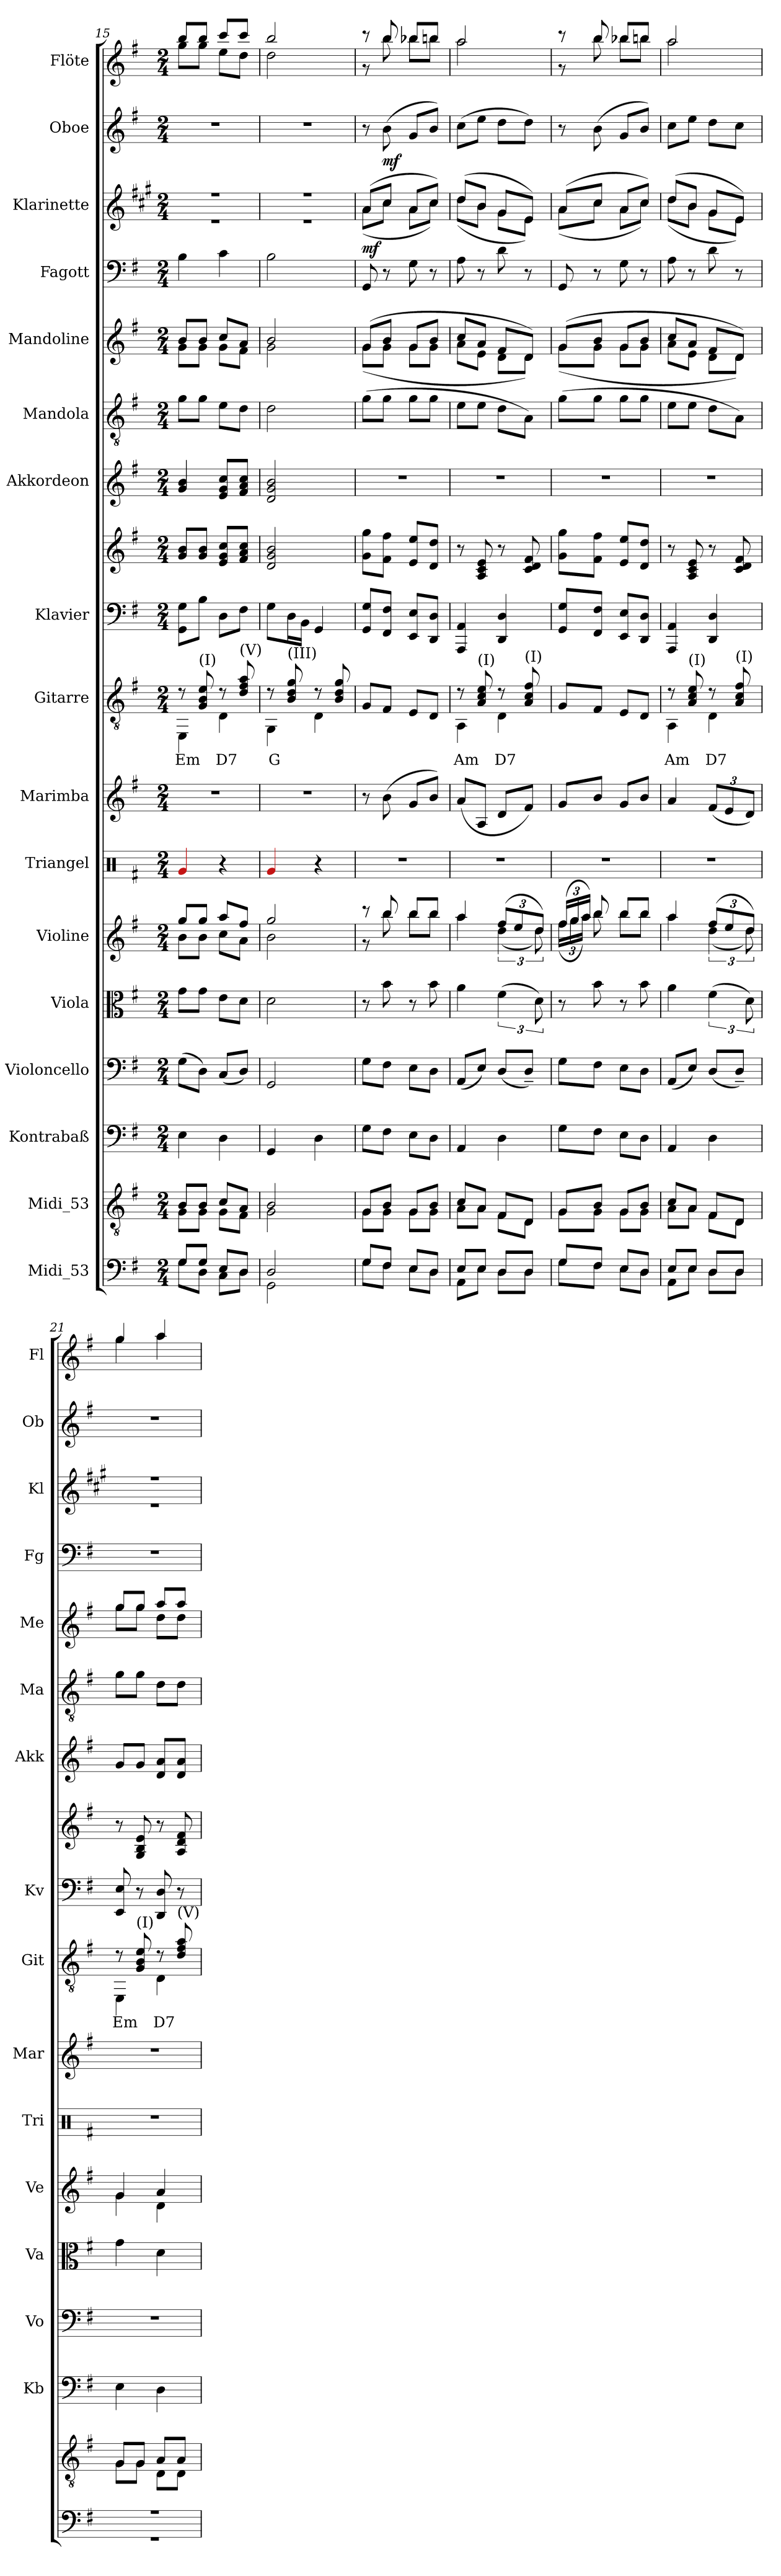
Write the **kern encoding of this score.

**kern	**kern	**kern	**kern	**kern	**kern	**kern	**kern	**kern	**text	**kern	**kern	**kern	**kern	**kern	**kern	**kern	**dynam	**kern	**dynam	**kern
*part17	*part16	*part15	*part14	*part13	*part12	*part11	*part10	*part9	*part9	*part8	*part8	*part7	*part6	*part5	*part4	*part3	*part3	*part2	*part2	*part1
*staff18	*staff17	*staff16	*staff15	*staff14	*staff13	*staff12	*staff11	*staff10	*staff10	*staff9	*staff8	*staff7	*staff6	*staff5	*staff4	*staff3	*staff3	*staff2	*staff2	*staff1
*I"Midi_53	*I"Midi_53	*I"Kontrabaß	*I"Violoncello	*I"Viola	*I"Violine	*I"Triangel	*I"Marimba	*I"Gitarre	*	*I"Klavier	*	*I"Akkordeon	*I"Mandola	*I"Mandoline	*I"Fagott	*I"Klarinette	*	*I"Oboe	*	*I"Flöte
*	*	*I'Kb	*I'Vo	*I'Va	*I'Ve	*I'Tri	*I'Mar	*I'Git	*	*I'Kv	*	*I'Akk	*I'Ma	*I'Me	*I'Fg	*I'Kl	*	*I'Ob	*	*I'Fl
*clefF4	*clefGv2	*clefF4	*clefF4	*clefC3	*clefG2	*clefX	*clefG2	*clefGv2	*	*clefF4	*clefG2	*clefG2	*clefGv2	*clefG2	*clefF4	*clefG2	*	*clefG2	*	*clefG2
*	*	*ITrd7c12	*	*	*	*	*	*	*	*	*	*	*	*	*	*ITrd1c2	*	*	*	*
*k[f#]	*k[f#]	*k[f#]	*k[f#]	*k[f#]	*k[f#]	*k[f#]	*k[f#]	*k[f#]	*	*k[f#]	*k[f#]	*k[f#]	*k[f#]	*k[f#]	*k[f#]	*k[f#]	*	*k[f#]	*	*k[f#]
*G:	*G:	*G:	*G:	*G:	*G:	*G:	*G:	*G:	*	*G:	*G:	*G:	*G:	*G:	*G:	*G:	*	*G:	*	*G:
*M2/4	*M2/4	*M2/4	*M2/4	*M2/4	*M2/4	*M2/4	*M2/4	*M2/4	*	*M2/4	*M2/4	*M2/4	*M2/4	*M2/4	*M2/4	*M2/4	*	*M2/4	*	*M2/4
=15	=15	=15	=15	=15	=15	=15	=15	=15	=15	=15	=15	=15	=15	=15	=15	=15	=15	=15	=15	=15
*^	*^	*	*	*	*^	*	*	*^	*	*	*	*	*	*^	*	*^	*	*	*	*^
8G/L	8G\L	8B/L	8G\L	4EE\	(>8G\L	8g\L	8gg/L	8b\L	4g/	2r	8r	4EE\	Em	8GG\ 8G\L	8g/ 8b/L	4g/ 4b/	8g\L	8b/L	8g\L	4B\	2r	2r	.	2r	.	8bb/L	8gg\L
!	!	!	!	!	!	!	!	!	!	!	!LO:TX:a:t=(I)	!	!	!	!	!	!	!	!	!	!	!	!	!	!	!	!
8G/J	8D\J	8B/J	8G\J	.	8D\J)	8g\J	8gg/J	8b\J	.	.	8G/ 8B/ 8e/	.	.	8B\J	8g/ 8b/J	.	8g\J	8b/J	8g\J	.	.	.	.	.	.	8bb/J	8gg\J
8E/L	8C\L	8c/L	8G\L	4DD\	(8C/L	8e\L	8aa/L	8cc\L	4r	.	8r	4D\	D7	8D\L	8e/ 8g/ 8cc/L	8e/ 8g/ 8cc/L	8e\L	8cc/L	8g\L	4c\	.	.	.	.	.	8ccc/L	8ee\L
!	!	!	!	!	!	!	!	!	!	!	!LO:TX:a:t=(V)	!	!	!	!	!	!	!	!	!	!	!	!	!	!	!	!
8D/J	8D\J	8A/J	8F#\J	.	8D/J)	8d\J	8ff#/J	8a\J	.	.	8d/ 8f#/ 8a/	.	.	8F#\J	8f#/ 8a/ 8cc/J	8f#/ 8a/ 8cc/J	8d\J	8a/J	8f#\J	.	.	.	.	.	.	8ccc/J	8dd\J
=16	=16	=16	=16	=16	=16	=16	=16	=16	=16	=16	=16	=16	=16	=16	=16	=16	=16	=16	=16	=16	=16	=16	=16	=16	=16	=16	=16
2D/	2GG\	2B/	2G\	4GGG/	2GG/	2d\	2gg/	2b\	4g/	2r	8r	4GG\	G	8G\L	2d/ 2g/ 2b/	2d/ 2g/ 2b/	2d\	2b/	2g\	2B\	2r	2r	.	2r	.	2bb/	2dd\
!	!	!	!	!	!	!	!	!	!	!	!LO:TX:a:t=(III)	!	!	!	!	!	!	!	!	!	!	!	!	!	!	!	!
.	.	.	.	.	.	.	.	.	.	.	8B/ 8d/ 8g/	.	.	16D\L	.	.	.	.	.	.	.	.	.	.	.	.	.
.	.	.	.	.	.	.	.	.	.	.	.	.	.	16BB\JJ	.	.	.	.	.	.	.	.	.	.	.	.	.
.	.	.	.	4DD\	.	.	.	.	4r	.	8r	4D\	.	4GG/	.	.	.	.	.	.	.	.	.	.	.	.	.
.	.	.	.	.	.	.	.	.	.	.	8B/ 8d/ 8g/	.	.	.	.	.	.	.	.	.	.	.	.	.	.	.	.
!!LO:PB:g=z	!!
=17	=17	=17	=17	=17	=17	=17	=17	=17	=17	=17	=17	=17	=17	=17	=17	=17	=17	=17	=17	=17	=17	=17	=17	=17	=17	=17	=17
*MM90	*	*MM90	*	*MM90	*MM90	*MM90	*MM90	*	*MM90	*MM90	*MM90	*	*	*	*MM90	*MM90	*MM90	*MM90	*	*MM90	*MM90	*	*	*MM90	*	*MM90	*
!	!	!	!	!	!	!	!	!	!	!	!	!	!	!	!	!	!	!	!	!	!	!	!LO:DY:b	!	!	!	!
8G/L	8G\L	8G/L	8G\L	8GG\L	8G\L	8r	8r	8r	2r	8r	8G/L	2ryy	.	8GG/ 8G/L	8g\ 8gg\L	2r	(>8g\L	(>8g/L	(8g\L	8GG/	(>8g/L	(8g\L	mf	8r	.	8r	8r
!	!	!	!	!	!	!	!	!	!	!	!	!	!	!	!	!	!	!	!	!	!	!	!	!	!LO:DY:b	!	!
8F#/J	8F#\J	8B/J	8G\J	8FF#\J	8F#\J	8b\	8bb/	8bb\	.	(8b\	8F#/J	.	.	8FF#/ 8F#/J	8f#\ 8ff#\J	.	8g\J	8b/J	8g\J	8r	8b/J	8b\J	.	(8b\	mf	8bb/	8bb\
8E/L	8E\L	8G/L	8G\L	8EE\L	8E\L	8r	8bb/L	8bb\L	.	8g/L	8E/L	.	.	8EE/ 8E/L	8e/ 8ee/L	.	8g\L	8g/L	8g\L	8G\	8g/L	8g\L	.	8g/L	.	8bb-X/L	8bb-\L
8D/J	8D\J	8B/J	8G\J	8DD\J	8D\J	8b\	8bb/J	8bb\J	.	8b/J)	8D/J	.	.	8DD/ 8D/J	8d/ 8dd/J	.	8g\J	8b/J	8g\J	8r	8b/J)	8b\J)	.	8b/J)	.	8bbn/J	8bb\J
=18	=18	=18	=18	=18	=18	=18	=18	=18	=18	=18	=18	=18	=18	=18	=18	=18	=18	=18	=18	=18	=18	=18	=18	=18	=18	=18	=18
8E/L	8AA\L	8c/L	8A\L	4AAA/	(8AA/L	4a\	4aa/	4aa\	2r	(8a/L	8r	4AA\	Am	4AAA/ 4AA/	8r	2r	8e\L	8cc/L	8a\L	8A\	(>8cc/L	(8cc\L	.	(>8cc\L	.	2aa/	2aa\
!	!	!	!	!	!	!	!	!	!	!	!LO:TX:a:t=(I)	!	!	!	!	!	!	!	!	!	!	!	!	!	!	!	!
8E/J	8E\J	8A/J	8A\J	.	8E/J)	.	.	.	.	8A/J	8A/ 8c/ 8e/	.	.	.	8A/ 8c/ 8e/	.	8e\J	8a/J	8e\J	8r	8a/J	8a\J	.	8ee\J	.	.	.
*	*	*	*	*	*	*	*Xbrackettup	*brackettup	*	*	*	*	*	*	*	*	*	*	*	*	*	*	*	*	*	*	*
8D/L	8D\L	8F#/L	8F#\L	4DD\	(>8D/L	(>6f#\	(>12ff#/L	(6dd\	.	8d/L	8r	4D\	D7	4DD/ 4D/	8r	.	8d\L	8f#/L	8d\L	8d\	8f#/L	8f#\L	.	8dd\L	.	.	.
.	.	.	.	.	.	.	12ee/	.	.	.	.	.	.	.	.	.	.	.	.	.	.	.	.	.	.	.	.
!	!	!	!	!	!	!	!	!	!	!	!LO:TX:a:t=(I)	!	!	!	!	!	!	!	!	!	!	!	!	!	!	!	!
8D/J	8D\J	8D/J	8D\J	.	8D~/J)	.	.	.	.	8f#/J)	8A/ 8c/ 8f#/	.	.	.	8c/ 8d/ 8f#/	.	8A\J)	8d/J)	8d\J)	8r	8d/J)	8d\J)	.	8dd\J)	.	.	.
.	.	.	.	.	.	12d\)	12dd/J)	12dd\)	.	.	.	.	.	.	.	.	.	.	.	.	.	.	.	.	.	.	.
=19	=19	=19	=19	=19	=19	=19	=19	=19	=19	=19	=19	=19	=19	=19	=19	=19	=19	=19	=19	=19	=19	=19	=19	=19	=19	=19	=19
*	*	*	*	*	*	*	*Xbrackettup	*	*	*	*	*	*	*	*	*	*	*	*	*	*	*	*	*	*	*	*
8G/L	8G\L	8G/L	8G\L	8GG\L	8G\L	8r	(>24ff#/LL	(24ff#\LL	2r	8g/L	8G/L	2ryy	.	8GG/ 8G/L	8g\ 8gg\L	2r	(>8g\L	(>8g/L	(8g\L	8GG/	(>8g/L	(8g\L	.	8r	.	8r	8r
.	.	.	.	.	.	.	24gg/	24gg\	.	.	.	.	.	.	.	.	.	.	.	.	.	.	.	.	.	.	.
.	.	.	.	.	.	.	24aa/JJ)	24aa\JJ)	.	.	.	.	.	.	.	.	.	.	.	.	.	.	.	.	.	.	.
8F#/J	8F#\J	8B/J	8G\J	8FF#\J	8F#\J	8b\	8bb/	8bb\	.	8b/J	8F#/J	.	.	8FF#/ 8F#/J	8f#\ 8ff#\J	.	8g\J	8b/J	8g\J	8r	8b/J	8b\J	.	(8b\	.	8bb/	8bb\
8E/L	8E\L	8G/L	8G\L	8EE\L	8E\L	8r	8bb/L	8bb\L	.	8g/L	8E/L	.	.	8EE/ 8E/L	8e/ 8ee/L	.	8g\L	8g/L	8g\L	8G\	8g/L	8g\L	.	8g/L	.	8bb-X/L	8bb-\L
8D/J	8D\J	8B/J	8G\J	8DD\J	8D\J	8b\	8bb/J	8bb\J	.	8b/J	8D/J	.	.	8DD/ 8D/J	8d/ 8dd/J	.	8g\J	8b/J	8g\J	8r	8b/J)	8b\J)	.	8b/J)	.	8bbn/J	8bb\J
=20	=20	=20	=20	=20	=20	=20	=20	=20	=20	=20	=20	=20	=20	=20	=20	=20	=20	=20	=20	=20	=20	=20	=20	=20	=20	=20	=20
8E/L	8AA\L	8c/L	8A\L	4AAA/	(8AA/L	4a\	4aa/	4aa\	2r	4a/	8r	4AA\	Am	4AAA/ 4AA/	8r	2r	8e\L	8cc/L	8a\L	8A\	(>8cc/L	(8cc\L	.	8cc\L	.	2aa/	2aa\
!	!	!	!	!	!	!	!	!	!	!	!LO:TX:a:t=(I)	!	!	!	!	!	!	!	!	!	!	!	!	!	!	!	!
8E/J	8E\J	8A/J	8A\J	.	8E/J)	.	.	.	.	.	8A/ 8c/ 8e/	.	.	.	8A/ 8c/ 8e/	.	8e\J	8a/J	8e\J	8r	8a/J	8a\J	.	8ee\J	.	.	.
*	*	*	*	*	*	*	*	*brackettup	*	*Xbrackettup	*	*	*	*	*	*	*	*	*	*	*	*	*	*	*	*	*
8D/L	8D\L	8F#/L	8F#\L	4DD\	(>8D/L	(>6f#\	(>12ff#/L	(6dd\	.	(12f#/L	8r	4D\	D7	4DD/ 4D/	8r	.	8d\L	8f#/L	8d\L	8d\	8f#/L	8f#\L	.	8dd\L	.	.	.
.	.	.	.	.	.	.	12ee/	.	.	12e/	.	.	.	.	.	.	.	.	.	.	.	.	.	.	.	.	.
!	!	!	!	!	!	!	!	!	!	!	!LO:TX:a:t=(I)	!	!	!	!	!	!	!	!	!	!	!	!	!	!	!	!
8D/J	8D\J	8D/J	8D\J	.	8D~/J)	.	.	.	.	.	8A/ 8c/ 8f#/	.	.	.	8c/ 8d/ 8f#/	.	8A\J)	8d/J)	8d\J)	8r	8d/J)	8d\J)	.	8cc\J	.	.	.
.	.	.	.	.	.	12d\)	12dd/J)	12dd\)	.	12d/J)	.	.	.	.	.	.	.	.	.	.	.	.	.	.	.	.	.
=21	=21	=21	=21	=21	=21	=21	=21	=21	=21	=21	=21	=21	=21	=21	=21	=21	=21	=21	=21	=21	=21	=21	=21	=21	=21	=21	=21
2r	2r	8G/L	8G\L	4EE\	2r	4g\	4g/	4g\	2r	2r	8r	4EE\	Em	8EE/ 8E/	8r	8g/L	8g\L	8gg/L	8gg\L	2r	2r	2r	.	2r	.	4gg/	4gg\
!	!	!	!	!	!	!	!	!	!	!	!LO:TX:a:t=(I)	!	!	!	!	!	!	!	!	!	!	!	!	!	!	!	!
.	.	8G/J	8G\J	.	.	.	.	.	.	.	8G/ 8B/ 8e/	.	.	8r	8G/ 8B/ 8e/	8g/J	8g\J	8gg/J	8gg\J	.	.	.	.	.	.	.	.
.	.	8A/L	8D\L	4DD\	.	4d\	4a/	4d\	.	.	8r	4D\	D7	8DD/ 8D/	8r	8d/ 8a/L	8d\L	8aa/L	8dd\L	.	.	.	.	.	.	4aa/	4aa\
!	!	!	!	!	!	!	!	!	!	!	!LO:TX:a:t=(V)	!	!	!	!	!	!	!	!	!	!	!	!	!	!	!	!
.	.	8A/J	8D\J	.	.	.	.	.	.	.	8d/ 8f#/ 8a/	.	.	8r	8A/ 8d/ 8f#/	8d/ 8a/J	8d\J	8aa/J	8dd\J	.	.	.	.	.	.	.	.
*v	*v	*	*	*	*	*	*v	*v	*	*	*v	*v	*	*	*	*	*	*v	*v	*	*v	*v	*	*	*	*v	*v
*	*v	*v	*	*	*	*	*	*	*	*	*	*	*	*	*	*	*	*	*	*	*
=	=	=	=	=	=	=	=	=	=	=	=	=	=	=	=	=	=	=	=	=
*-	*-	*-	*-	*-	*-	*-	*-	*-	*-	*-	*-	*-	*-	*-	*-	*-	*-	*-	*-	*-
